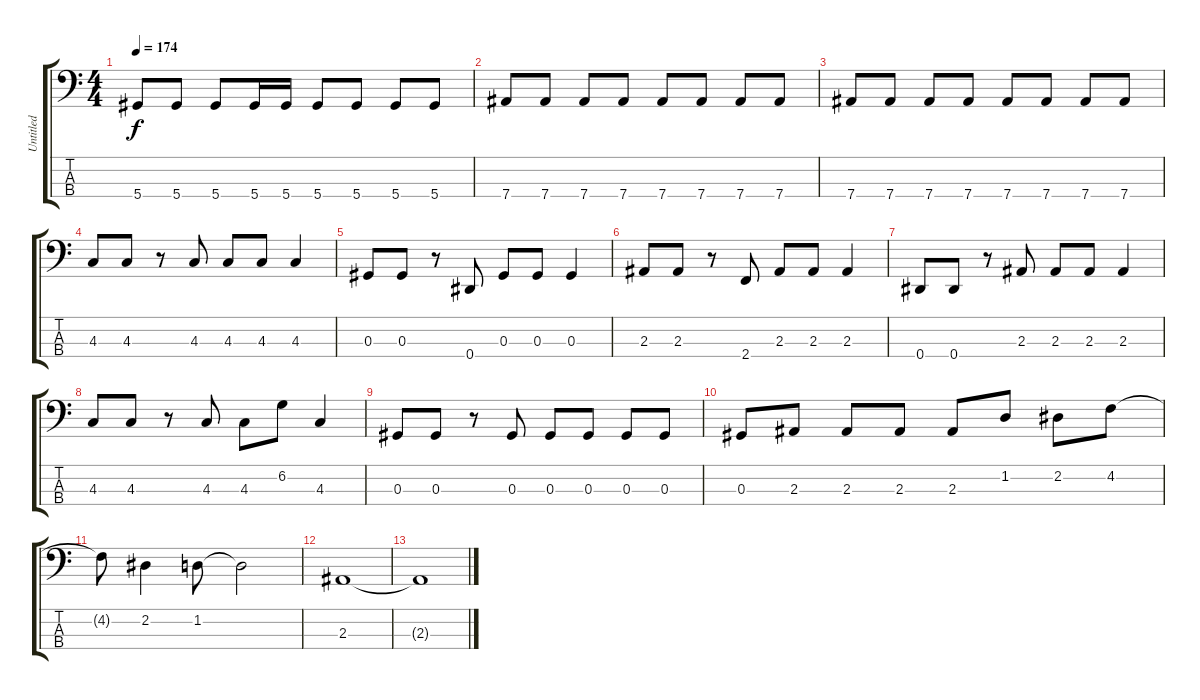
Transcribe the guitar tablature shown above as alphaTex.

\track ("Untitled" "Untitled") {instrument electricbassfinger}
\staff {score tabs}
\tuning (Gb2 Db2 Ab1 Eb1) {hide}
\ts (4 4)
\tempo 174
\clef f4
\ks c
5.4.8{dy f} 5.4.8 5.4.8 5.4.16 5.4.16 5.4.8 5.4.8 5.4.8 5.4.8 |
7.4.8 7.4.8 7.4.8 7.4.8 7.4.8 7.4.8 7.4.8 7.4.8 |
7.4.8 7.4.8 7.4.8 7.4.8 7.4.8 7.4.8 7.4.8 7.4.8 |
4.3.8 4.3.8 r.8 4.3.8 4.3.8 4.3.8 4.3.4 |
0.3.8 0.3.8 r.8 0.4.8 0.3.8 0.3.8 0.3.4 |
2.3.8 2.3.8 r.8 2.4.8 2.3.8 2.3.8 2.3.4 |
0.4.8 0.4.8 r.8 2.3.8 2.3.8 2.3.8 2.3.4 |
4.3.8 4.3.8 r.8 4.3.8 4.3.8 6.2.8 4.3.4 |
0.3.8 0.3.8 r.8 0.3.8 0.3.8 0.3.8 0.3.8 0.3.8 |
0.3.8 2.3.8 2.3.8 2.3.8 2.3.8 1.2.8 2.2.8 4.2.8 |
4.2{t}.8 2.2.4 1.2.8 1.2{t}.2 |
2.3.1 |
2.3{t}.1
